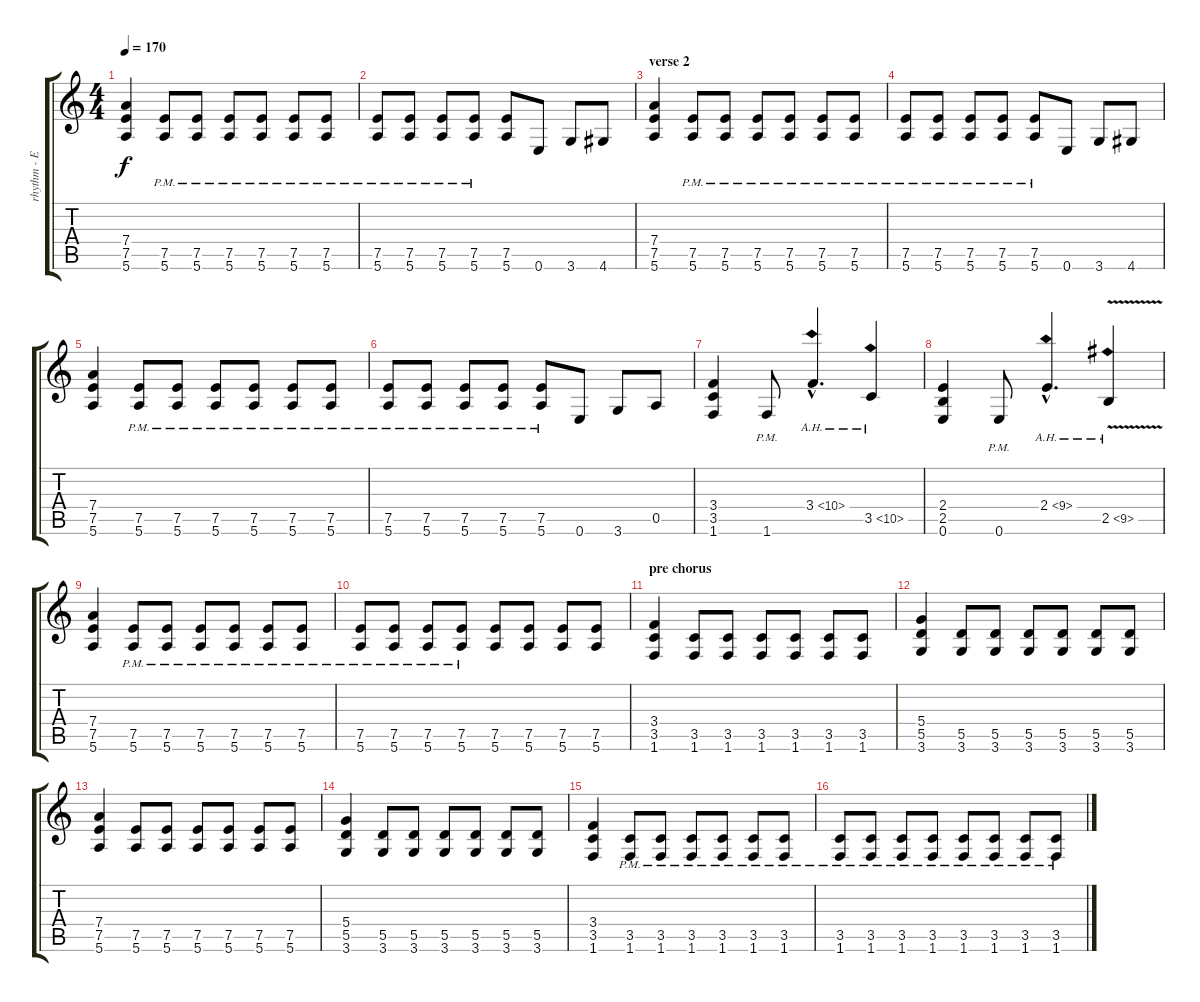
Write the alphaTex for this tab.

\track ("rhythm - Eddy" "rhythm - E") {instrument distortionguitar}
\staff {score tabs}
\tuning (E4 B3 G3 D3 A2 E2) {hide}
\ts (4 4)
\tempo 170
\clef g2
\ks c
(7.4 7.5 5.6).4{dy f} (7.5{pm} 5.6{pm}).8 (7.5{pm} 5.6{pm}).8 (7.5{pm} 5.6{pm}).8 (7.5{pm} 5.6{pm}).8 (7.5{pm} 5.6{pm}).8 (7.5{pm} 5.6{pm}).8 |
(7.5{pm} 5.6{pm}).8 (7.5{pm} 5.6{pm}).8 (7.5{pm} 5.6{pm}).8 (7.5{pm} 5.6{pm}).8 (7.5 5.6).8 0.6.8 3.6.8 4.6.8 |
\section ("" "verse 2")
(7.4 7.5 5.6).4 (7.5{pm} 5.6{pm}).8 (7.5{pm} 5.6{pm}).8 (7.5{pm} 5.6{pm}).8 (7.5{pm} 5.6{pm}).8 (7.5{pm} 5.6{pm}).8 (7.5{pm} 5.6{pm}).8 |
(7.5{pm} 5.6{pm}).8 (7.5{pm} 5.6{pm}).8 (7.5{pm} 5.6{pm}).8 (7.5{pm} 5.6{pm}).8 (7.5{pm} 5.6{pm}).8 0.6.8 3.6.8 4.6.8 |
(7.4 7.5 5.6).4 (7.5{pm} 5.6{pm}).8 (7.5{pm} 5.6{pm}).8 (7.5{pm} 5.6{pm}).8 (7.5{pm} 5.6{pm}).8 (7.5{pm} 5.6{pm}).8 (7.5{pm} 5.6{pm}).8 |
(7.5{pm} 5.6{pm}).8 (7.5{pm} 5.6{pm}).8 (7.5{pm} 5.6{pm}).8 (7.5{pm} 5.6{pm}).8 (7.5{pm} 5.6{pm}).8 0.6.8 3.6.8 0.5.8 |
(3.4 3.5 1.6).4 1.6{pm}.8 3.4{ah 7 hac}.4{d} 3.5{ah 7}.4 |
(2.4 2.5 0.6).4 0.6{pm}.8 2.4{ah 7 hac}.4{d} 2.5{ah 7 v}.4 |
(7.4 7.5 5.6).4 (7.5{pm} 5.6{pm}).8 (7.5{pm} 5.6{pm}).8 (7.5{pm} 5.6{pm}).8 (7.5{pm} 5.6{pm}).8 (7.5{pm} 5.6{pm}).8 (7.5{pm} 5.6{pm}).8 |
(7.5{pm} 5.6{pm}).8 (7.5{pm} 5.6{pm}).8 (7.5{pm} 5.6{pm}).8 (7.5{pm} 5.6{pm}).8 (7.5 5.6).8 (7.5 5.6).8 (7.5 5.6).8 (7.5 5.6).8 |
\section ("" "pre chorus")
(3.4 3.5 1.6).4 (3.5 1.6).8 (3.5 1.6).8 (3.5 1.6).8 (3.5 1.6).8 (3.5 1.6).8 (3.5 1.6).8 |
(5.4 5.5 3.6).4 (5.5 3.6).8 (5.5 3.6).8 (5.5 3.6).8 (5.5 3.6).8 (5.5 3.6).8 (5.5 3.6).8 |
(7.4 7.5 5.6).4 (7.5 5.6).8 (7.5 5.6).8 (7.5 5.6).8 (7.5 5.6).8 (7.5 5.6).8 (7.5 5.6).8 |
(5.4 5.5 3.6).4 (5.5 3.6).8 (5.5 3.6).8 (5.5 3.6).8 (5.5 3.6).8 (5.5 3.6).8 (5.5 3.6).8 |
(3.4 3.5 1.6).4 (3.5{pm} 1.6{pm}).8 (3.5{pm} 1.6{pm}).8 (3.5{pm} 1.6{pm}).8 (3.5{pm} 1.6{pm}).8 (3.5{pm} 1.6{pm}).8 (3.5{pm} 1.6{pm}).8 |
(3.5{pm} 1.6{pm}).8 (3.5{pm} 1.6{pm}).8 (3.5{pm} 1.6{pm}).8 (3.5{pm} 1.6{pm}).8 (3.5{pm} 1.6{pm}).8 (3.5{pm} 1.6{pm}).8 (3.5{pm} 1.6{pm}).8 (3.5{pm} 1.6{pm}).8
